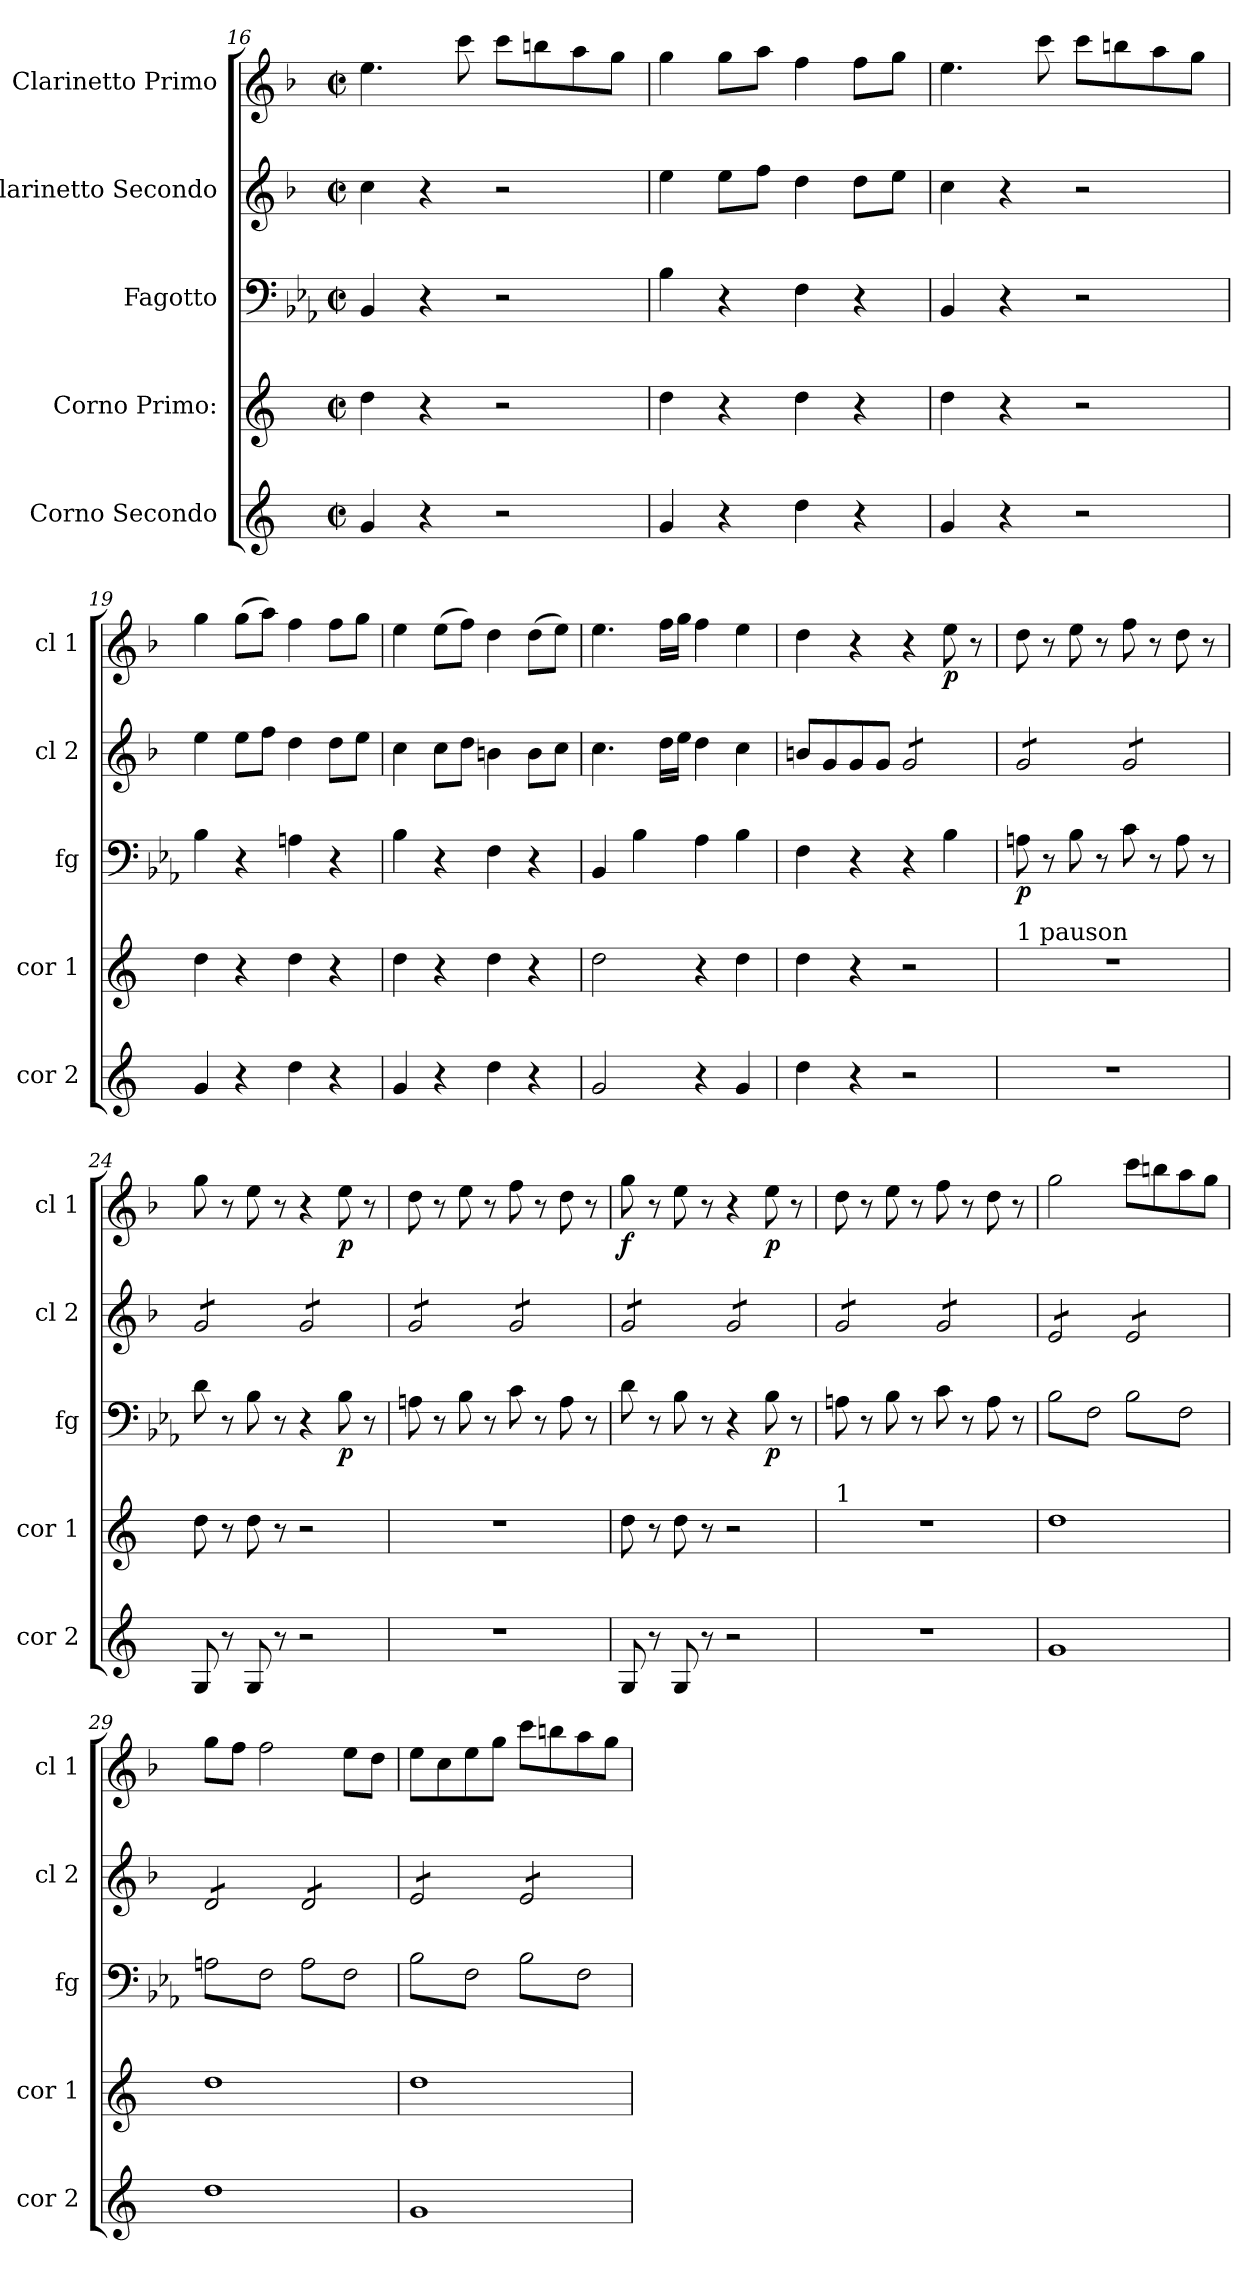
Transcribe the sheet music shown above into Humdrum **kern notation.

**kern	**dynam	**kern	**dynam	**kern	**dynam	**kern	**dynam	**kern	**dynam
*part5	*part5	*part4	*part4	*part3	*part3	*part2	*part2	*part1	*part1
*staff5	*staff5	*staff4	*staff4	*staff3	*staff3	*staff2	*staff2	*staff1	*staff1
*I"Corno Secondo	*	*I"Corno Primo:	*	*I"Fagotto	*	*I"Clarinetto Secondo	*	*I"Clarinetto Primo	*
*I'cor 2	*	*I'cor 1	*	*I'fg	*	*I'cl 2	*	*I'cl 1	*
*clefG2	*	*clefG2	*	*clefF4	*	*clefG2	*	*clefG2	*
*ITrd5c9	*	*ITrd5c9	*	*	*	*ITrd1c2	*	*ITrd1c2	*
*k[b-e-a-]	*	*k[b-e-a-]	*	*k[b-e-a-]	*	*k[b-e-a-]	*	*k[b-e-a-]	*
*M2/2	*	*M2/2	*	*M2/2	*	*M2/2	*	*M2/2	*
*met(c|)	*	*met(c|)	*	*met(c|)	*	*met(c|)	*	*met(c|)	*
=16	=16	=16	=16	=16	=16	=16	=16	=16	=16
4B-/	.	4f\	.	4BB-/	.	4b-\	.	4.dd\	.
4r	.	4r	.	4r	.	4r	.	.	.
.	.	.	.	.	.	.	.	8bb-\	.
2r	.	2r	.	2r	.	2r	.	8bb-\L	.
.	.	.	.	.	.	.	.	8aan\	.
.	.	.	.	.	.	.	.	8gg\	.
.	.	.	.	.	.	.	.	8ff\J	.
=17	=17	=17	=17	=17	=17	=17	=17	=17	=17
4B-/	.	4f\	.	4B-\	.	4dd\	.	4ff\	.
4r	.	4r	.	4r	.	8dd\L	.	8ff\L	.
.	.	.	.	.	.	8ee-\J	.	8gg\J	.
4f\	.	4f\	.	4F\	.	4cc\	.	4ee-\	.
4r	.	4r	.	4r	.	8cc\L	.	8ee-\L	.
.	.	.	.	.	.	8dd\J	.	8ff\J	.
=18	=18	=18	=18	=18	=18	=18	=18	=18	=18
4B-/	.	4f\	.	4BB-/	.	4b-\	.	4.dd\	.
4r	.	4r	.	4r	.	4r	.	.	.
.	.	.	.	.	.	.	.	8bb-\	.
2r	.	2r	.	2r	.	2r	.	8bb-\L	.
.	.	.	.	.	.	.	.	8aan\	.
.	.	.	.	.	.	.	.	8gg\	.
.	.	.	.	.	.	.	.	8ff\J	.
=19	=19	=19	=19	=19	=19	=19	=19	=19	=19
4B-/	.	4f\	.	4B-\	.	4dd\	.	4ff\	.
4r	.	4r	.	4r	.	8dd\L	.	(8ff\L	.
.	.	.	.	.	.	8ee-\J	.	8gg\J)	.
4f\	.	4f\	.	4An\	.	4cc\	.	4ee-\	.
4r	.	4r	.	4r	.	8cc\L	.	8ee-\L	.
.	.	.	.	.	.	8dd\J	.	8ff\J	.
=20	=20	=20	=20	=20	=20	=20	=20	=20	=20
4B-/	.	4f\	.	4B-\	.	4b-\	.	4dd\	.
4r	.	4r	.	4r	.	8b-\L	.	(8dd\L	.
.	.	.	.	.	.	8cc\J	.	8ee-\J)	.
4f\	.	4f\	.	4F\	.	4an\	.	4cc\	.
4r	.	4r	.	4r	.	8a\L	.	(8cc\L	.
.	.	.	.	.	.	8b-\J	.	8dd\J)	.
=21	=21	=21	=21	=21	=21	=21	=21	=21	=21
2B-/	.	2f\	.	4BB-/	.	4.b-\	.	4.dd\	.
.	.	.	.	4B-\	.	.	.	.	.
.	.	.	.	.	.	16cc\LL	.	16ee-\LL	.
.	.	.	.	.	.	16dd\JJ	.	16ff\JJ	.
4r	.	4r	.	4A-\	.	4cc\	.	4ee-\	.
4B-/	.	4f\	.	4B-\	.	4b-\	.	4dd\	.
=22	=22	=22	=22	=22	=22	=22	=22	=22	=22
4f\	.	4f\	.	4F\	.	8an/L	.	4cc\	.
.	.	.	.	.	.	8f/	.	.	.
4r	.	4r	.	4r	.	8f/	.	4r	.
.	.	.	.	.	.	8f/J	.	.	.
*	*	*	*	*	*	*tremolo	*	*	*
2r	.	2r	.	4r	.	8f/L	.	4r	.
.	.	.	.	.	.	8f/	.	.	.
.	.	.	.	4B-\	.	8f/	.	8dd\	p
.	.	.	.	.	.	8f/J	.	8r	.
=23	=23	=23	=23	=23	=23	=23	=23	=23	=23
!	!	!LO:TX:a:t=1 pauson	!	!	!	!	!	!	!
!	!	!	!	!	!	!	!LO:DY:rj	!	!
1r	.	1r	.	8An\	p	8f/L	fp&colon;	8cc\	.
.	.	.	.	8r	.	8f/	.	8r	.
.	.	.	.	8B-\	.	8f/	.	8dd\	.
.	.	.	.	8r	.	8f/J	.	8r	.
.	.	.	.	8c\	.	8f/L	.	8ee-\	.
.	.	.	.	8r	.	8f/	.	8r	.
.	.	.	.	8A\	.	8f/	.	8cc\	.
.	.	.	.	8r	.	8f/J	.	8r	.
=24	=24	=24	=24	=24	=24	=24	=24	=24	=24
8BB-/	.	8f\	fo	8d\	fo	8f/L	.	8ff\	fo
8r	.	8r	.	8r	.	8f/	.	8r	.
8BB-/	.	8f\	.	8B-\	.	8f/	.	8dd\	.
8r	.	8r	.	8r	.	8f/J	.	8r	.
2r	.	2r	.	4r	.	8f/L	.	4r	.
.	.	.	.	.	.	8f/	.	.	.
.	.	.	.	8B-\	p	8f/	.	8dd\	p
.	.	.	.	8r	.	8f/J	.	8r	.
=25	=25	=25	=25	=25	=25	=25	=25	=25	=25
!	!	!	!	!	!	!	!LO:DY:rj	!	!
1r	.	1r	.	8An\	.	8f/L	fp&colon;	8cc\	.
.	.	.	.	8r	.	8f/	.	8r	.
.	.	.	.	8B-\	.	8f/	.	8dd\	.
.	.	.	.	8r	.	8f/J	.	8r	.
.	.	.	.	8c\	.	8f/L	.	8ee-\	.
.	.	.	.	8r	.	8f/	.	8r	.
.	.	.	.	8A\	.	8f/	.	8cc\	.
.	.	.	.	8r	.	8f/J	.	8r	.
=26	=26	=26	=26	=26	=26	=26	=26	=26	=26
8BB-/	.	8f\	.	8d\	fo	8f/L	.	8ff\	f
8r	.	8r	.	8r	.	8f/	.	8r	.
8BB-/	.	8f\	.	8B-\	.	8f/	.	8dd\	.
8r	.	8r	.	8r	.	8f/J	.	8r	.
2r	.	2r	.	4r	.	8f/L	.	4r	.
.	.	.	.	.	.	8f/	.	.	.
.	.	.	.	8B-\	p	8f/	.	8dd\	p
.	.	.	.	8r	.	8f/J	.	8r	.
=27	=27	=27	=27	=27	=27	=27	=27	=27	=27
!	!	!LO:TX:a:t=1	!	!	!	!	!	!	!
!	!	!	!	!	!	!	!LO:DY:rj	!	!
1r	.	1r	.	8An\	.	8f/L	fp&colon;	8cc\	.
.	.	.	.	8r	.	8f/	.	8r	.
.	.	.	.	8B-\	.	8f/	.	8dd\	.
.	.	.	.	8r	.	8f/J	.	8r	.
.	.	.	.	8c\	.	8f/L	.	8ee-\	.
.	.	.	.	8r	.	8f/	.	8r	.
.	.	.	.	8A\	.	8f/	.	8cc\	.
.	.	.	.	8r	.	8f/J	.	8r	.
=28	=28	=28	=28	=28	=28	=28	=28	=28	=28
*	*	*	*	*tremolo	*	*	*	*	*
1B-/	for	1f/	.	8B-\L	f&colon;	8d/L	.	2ff\	.
.	.	.	.	8F\	.	8d/	.	.	.
.	.	.	.	8B-\	.	8d/	.	.	.
.	.	.	.	8F\J	.	8d/J	.	.	.
.	.	.	.	8B-\L	.	8d/L	.	8bb-\L	.
.	.	.	.	8F\	.	8d/	.	8aan\	.
.	.	.	.	8B-\	.	8d/	.	8gg\	.
.	.	.	.	8F\J	.	8d/J	.	8ff\J	.
=29	=29	=29	=29	=29	=29	=29	=29	=29	=29
1f/	.	1f/	.	8An\L	.	8c/L	.	8ff\L	.
.	.	.	.	8F\	.	8c/	.	8ee-\J	.
.	.	.	.	8An\	.	8c/	.	2ee-\	.
.	.	.	.	8F\J	.	8c/J	.	.	.
.	.	.	.	8A\L	.	8c/L	.	.	.
.	.	.	.	8F\	.	8c/	.	.	.
.	.	.	.	8A\	.	8c/	.	8dd\L	.
.	.	.	.	8F\J	.	8c/J	.	8cc\J	.
=30	=30	=30	=30	=30	=30	=30	=30	=30	=30
1B-/	.	1f/	.	8B-\L	.	8d/L	.	8dd\L	.
.	.	.	.	8F\	.	8d/	.	8b-\	.
.	.	.	.	8B-\	.	8d/	.	8dd\	.
.	.	.	.	8F\J	.	8d/J	.	8ff\J	.
.	.	.	.	8B-\L	.	8d/L	.	8bb-\L	.
.	.	.	.	8F\	.	8d/	.	8aan\	.
.	.	.	.	8B-\	.	8d/	.	8gg\	.
.	.	.	.	8F\J	.	8d/J	.	8ff\J	.
*	*	*	*	*	*	*Xtremolo	*	*	*
*	*	*	*	*Xtremolo	*	*	*	*	*
.	.	.	.	.	.	.	.	.	.
.	.	.	.	.	.	.	.	.	.
=	=	=	=	=	=	=	=	=	=
*-	*-	*-	*-	*-	*-	*-	*-	*-	*-
